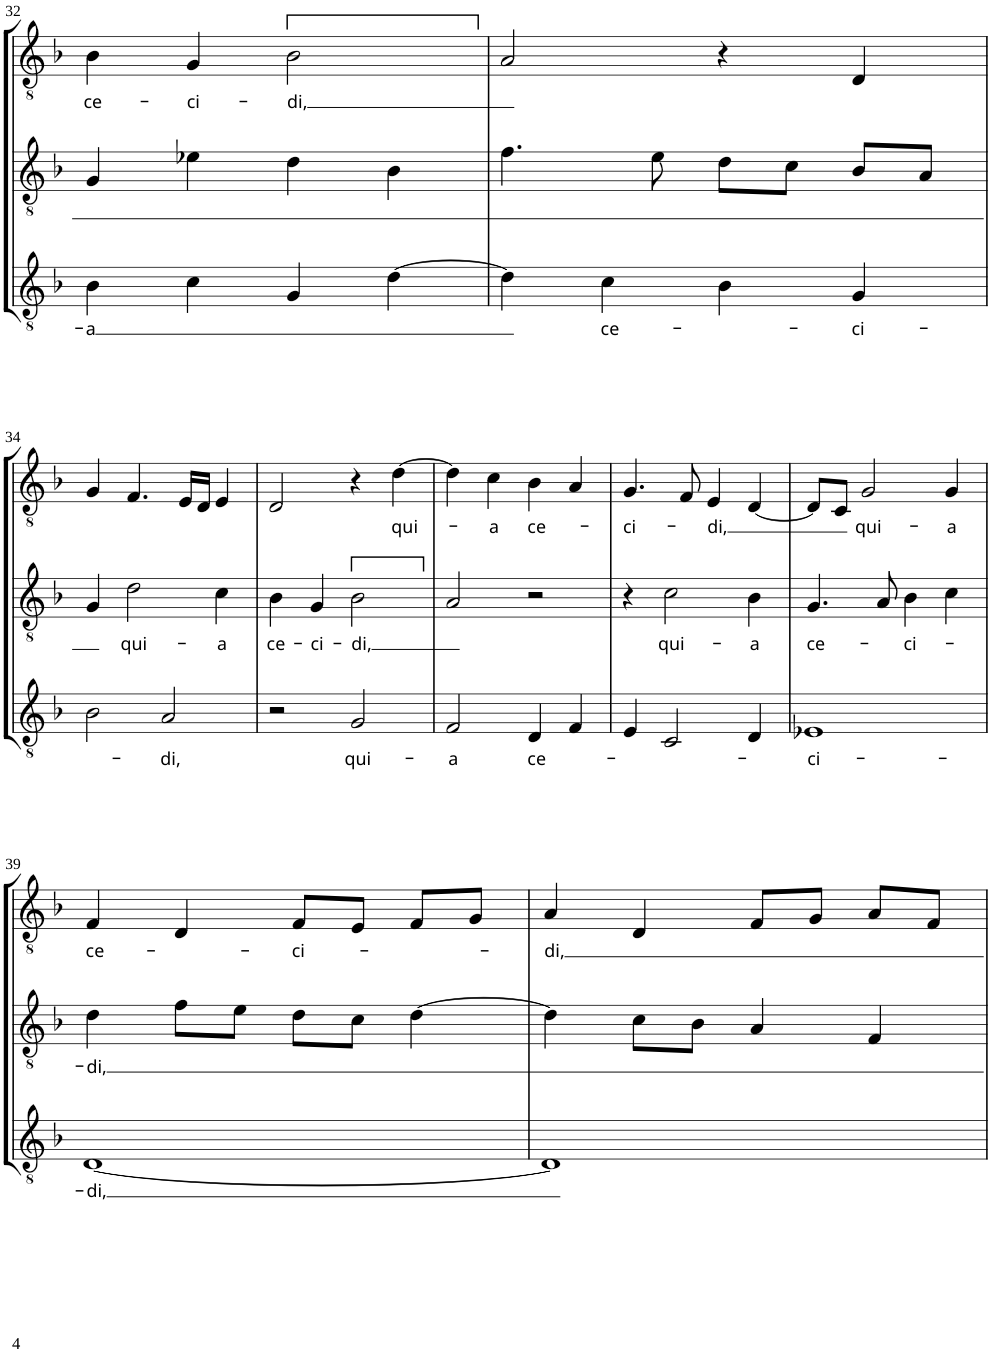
**kern	**text	**kern	**text	**kern	**text
*part3	*part3	*part2	*part2	*part1	*part1
*staff3	*staff3	*staff2	*staff2	*staff1	*staff1
!!LO:PB:g=z
*clefGv2	*	*clefGv2	*	*clefGv2	*
*k[b-]	*	*k[b-]	*	*k[b-]	*
*d:	*	*d:	*	*d:	*
*M2/2	*	*M2/2	*	*M2/2	*
*met(c|)	*	*met(c|)	*	*met(c|)	*
=32	=32	=32	=32	=32	=32
!	!LO:LY:b	!	!	!	!LO:LY:b
4B-\	-a	4G/	.	4B-\	ce-
!	!	!	!	!	!LO:LY:b
4c\	.	4e-X\	.	4G/	-ci-
!	!	!	!	!	!LO:LY:b
4G/	.	4d\	.	2B-\	-di,
[4d\	.	4B-\	.	.	.
=33	=33	=33	=33	=33	=33
4d\]	.	4.f\	.	2A/	.
!	!LO:LY:b	!	!	!	!
4c\	ce-	.	.	.	.
.	.	8e\	.	.	.
4B-\	.	8d\L	.	4r	.
.	.	8c\J	.	.	.
!	!LO:LY:b	!	!	!	!
4G/	-ci-	8B-/L	.	4D/	.
.	.	8A/J	.	.	.
!!LO:LB:g=z
=34	=34	=34	=34	=34	=34
2B-\	.	4G/	.	4G/	.
!	!	!	!LO:LY:b	!	!
.	.	2d\	qui-	4.F/	.
!	!LO:LY:b	!	!	!	!
2A/	-di,	.	.	.	.
.	.	.	.	16E/LL	.
.	.	.	.	16D/JJ	.
!	!	!	!LO:LY:b	!	!
.	.	4c\	-a	4E/	.
=35	=35	=35	=35	=35	=35
!	!	!	!LO:LY:b	!	!
2r	.	4B-\	ce-	2D/	.
!	!	!	!LO:LY:b	!	!
.	.	4G/	-ci-	.	.
!	!LO:LY:b	!	!LO:LY:b	!	!
2G/	qui-	2B-\	-di,	4r	.
!	!	!	!	!	!LO:LY:b
.	.	.	.	[4d\	qui-
=36	=36	=36	=36	=36	=36
!	!LO:LY:b	!	!	!	!
2F/	-a	2A/	.	4d\]	.
!	!	!	!	!	!LO:LY:b
.	.	.	.	4c\	-a
!	!LO:LY:b	!	!	!	!LO:LY:b
4D/	ce-	2r	.	4B-\	ce-
4F/	.	.	.	4A/	.
=37	=37	=37	=37	=37	=37
!	!	!	!	!	!LO:LY:b
4E/	.	4r	.	4.G/	-ci-
!	!	!	!LO:LY:b	!	!
2C/	.	2c\	qui-	.	.
.	.	.	.	8F/	.
!	!	!	!	!	!LO:LY:b
.	.	.	.	4E/	-di,
!	!	!	!LO:LY:b	!	!
4D/	.	4B-\	-a	[4D/	.
=38	=38	=38	=38	=38	=38
!	!LO:LY:b	!	!LO:LY:b	!	!
1E-X	-ci-	4.G/	ce-	8D/L]	.
.	.	.	.	8C/J	.
!	!	!	!	!	!LO:LY:b
.	.	.	.	2G/	qui-
.	.	8A/	.	.	.
!	!	!	!LO:LY:b	!	!
.	.	4B-\	-ci-	.	.
!	!	!	!	!	!LO:LY:b
.	.	4c\	.	4G/	-a
!!LO:LB:g=z
=39	=39	=39	=39	=39	=39
!	!LO:LY:b	!	!LO:LY:b	!	!LO:LY:b
[1D	-di,	4d\	-di,	4F/	ce-
.	.	8f\L	.	4D/	.
.	.	8e\J	.	.	.
!	!	!	!	!	!LO:LY:b
.	.	8d\L	.	8F/L	-ci-
.	.	8c\J	.	8E/J	.
.	.	[4d\	.	8F/L	.
.	.	.	.	8G/J	.
=40	=40	=40	=40	=40	=40
!	!	!	!	!	!LO:LY:b
1D]	.	4d\]	.	4A/	-di,
.	.	8c\L	.	4D/	.
.	.	8B-\J	.	.	.
.	.	4A/	.	8F/L	.
.	.	.	.	8G/J	.
.	.	4F/	.	8A/L	.
.	.	.	.	8F/J	.
=	=	=	=	=	=
*-	*-	*-	*-	*-	*-
